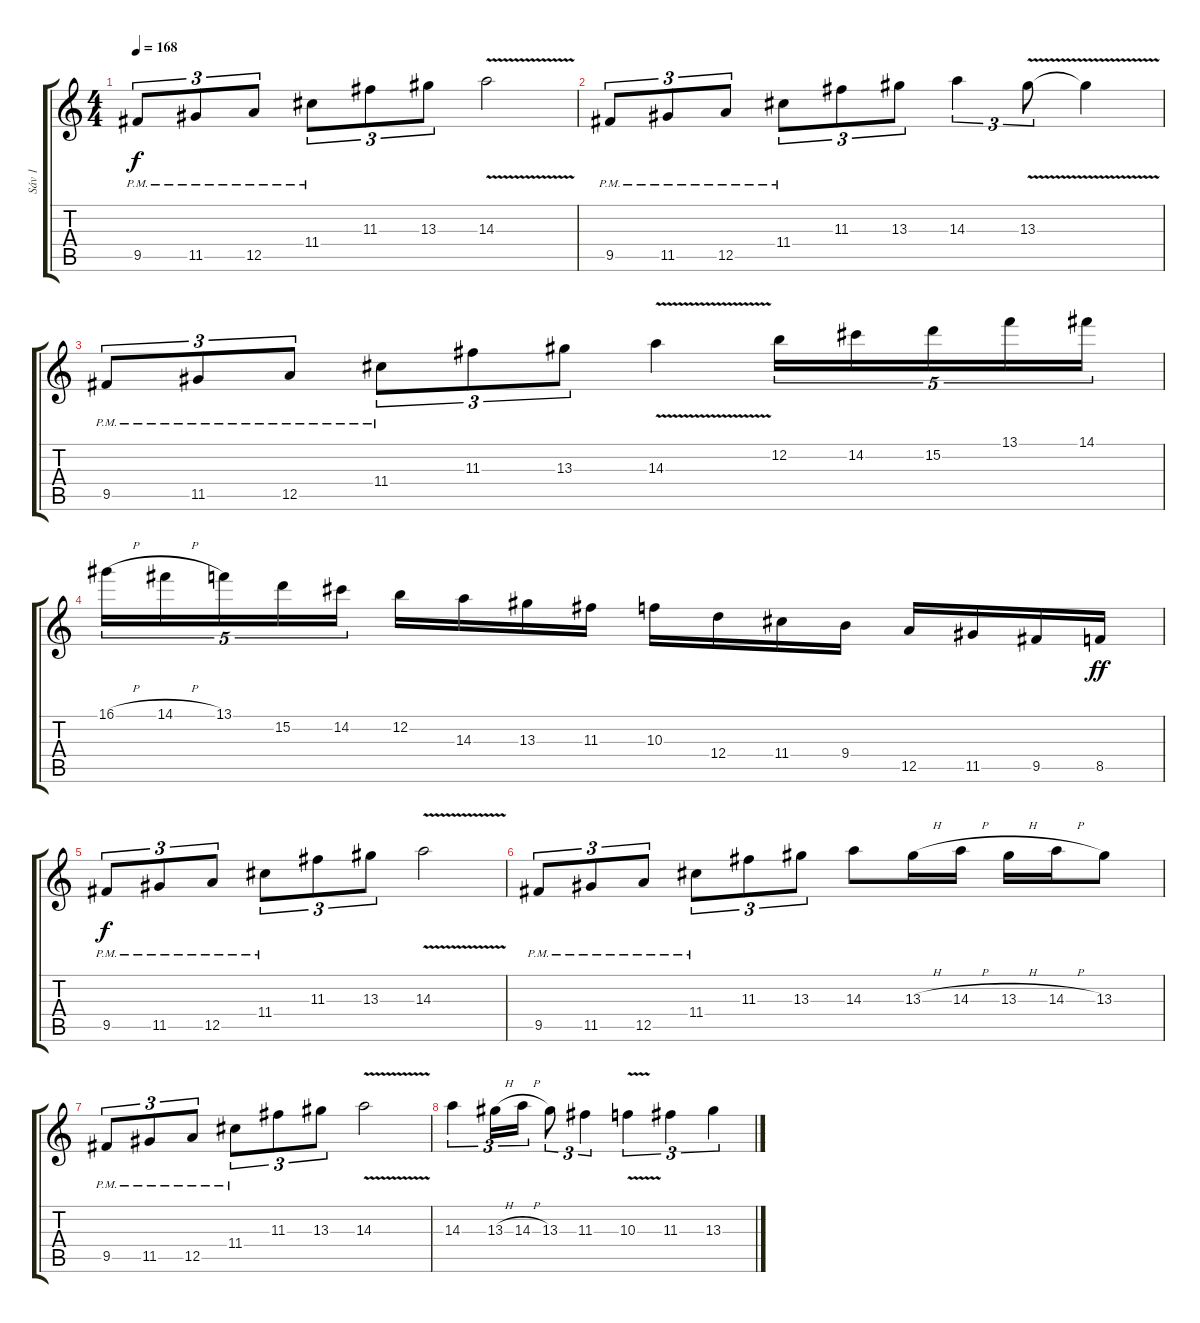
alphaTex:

\track ("Sáv 1" "Sáv 1") {mute instrument overdrivenguitar}
\staff {score tabs}
\tuning (E4 B3 G3 D3 A2 E2) {hide}
\ts (4 4)
\tempo 168
\clef g2
\ks c
9.5{pm}.8{tu (3 2) dy f} 11.5{pm}.8{tu (3 2)} 12.5{pm}.8{tu (3 2)} 11.4{pm}.8{tu (3 2)} 11.3.8{tu (3 2)} 13.3.8{tu (3 2)} 14.3{v}.2 |
9.5{pm}.8{tu (3 2)} 11.5{pm}.8{tu (3 2)} 12.5{pm}.8{tu (3 2)} 11.4{pm}.8{tu (3 2)} 11.3.8{tu (3 2)} 13.3.8{tu (3 2)} 14.3.4{tu (3 2)} 13.3{v}.8{tu (3 2)} 13.3{t}.4 |
9.5{pm}.8{tu (3 2)} 11.5{pm}.8{tu (3 2)} 12.5{pm}.8{tu (3 2)} 11.4{pm}.8{tu (3 2)} 11.3.8{tu (3 2)} 13.3.8{tu (3 2)} 14.3{v}.4 12.2.16{tu (5 4)} 14.2.16{tu (5 4)} 15.2.16{tu (5 4)} 13.1.16{tu (5 4)} 14.1.16{tu (5 4)} |
16.1{h}.16{tu (5 4)} 14.1{h}.16{tu (5 4)} 13.1.16{tu (5 4)} 15.2.16{tu (5 4)} 14.2.16{tu (5 4)} 12.2.16 14.3.16 13.3.16 11.3.16 10.3.16 12.4.16 11.4.16 9.4.16 12.5.16 11.5.16 9.5.16 8.5.16{dy ff} |
9.5{pm}.8{tu (3 2) dy f} 11.5{pm}.8{tu (3 2)} 12.5{pm}.8{tu (3 2)} 11.4{pm}.8{tu (3 2)} 11.3.8{tu (3 2)} 13.3.8{tu (3 2)} 14.3{v}.2 |
9.5{pm}.8{tu (3 2)} 11.5{pm}.8{tu (3 2)} 12.5{pm}.8{tu (3 2)} 11.4{pm}.8{tu (3 2)} 11.3.8{tu (3 2)} 13.3.8{tu (3 2)} 14.3.8 13.3{h}.16 14.3{h}.16 13.3{h}.16 14.3{h}.16 13.3.8 |
9.5{pm}.8{tu (3 2)} 11.5{pm}.8{tu (3 2)} 12.5{pm}.8{tu (3 2)} 11.4{pm}.8{tu (3 2)} 11.3.8{tu (3 2)} 13.3.8{tu (3 2)} 14.3{v}.2 |
14.3.4{tu (3 2)} 13.3{h}.16{tu (3 2)} 14.3{h}.16{tu (3 2)} 13.3.8{tu (3 2)} 11.3.4{tu (3 2)} 10.3{v}.4{tu (3 2)} 11.3.4{tu (3 2)} 13.3.4{tu (3 2)}
